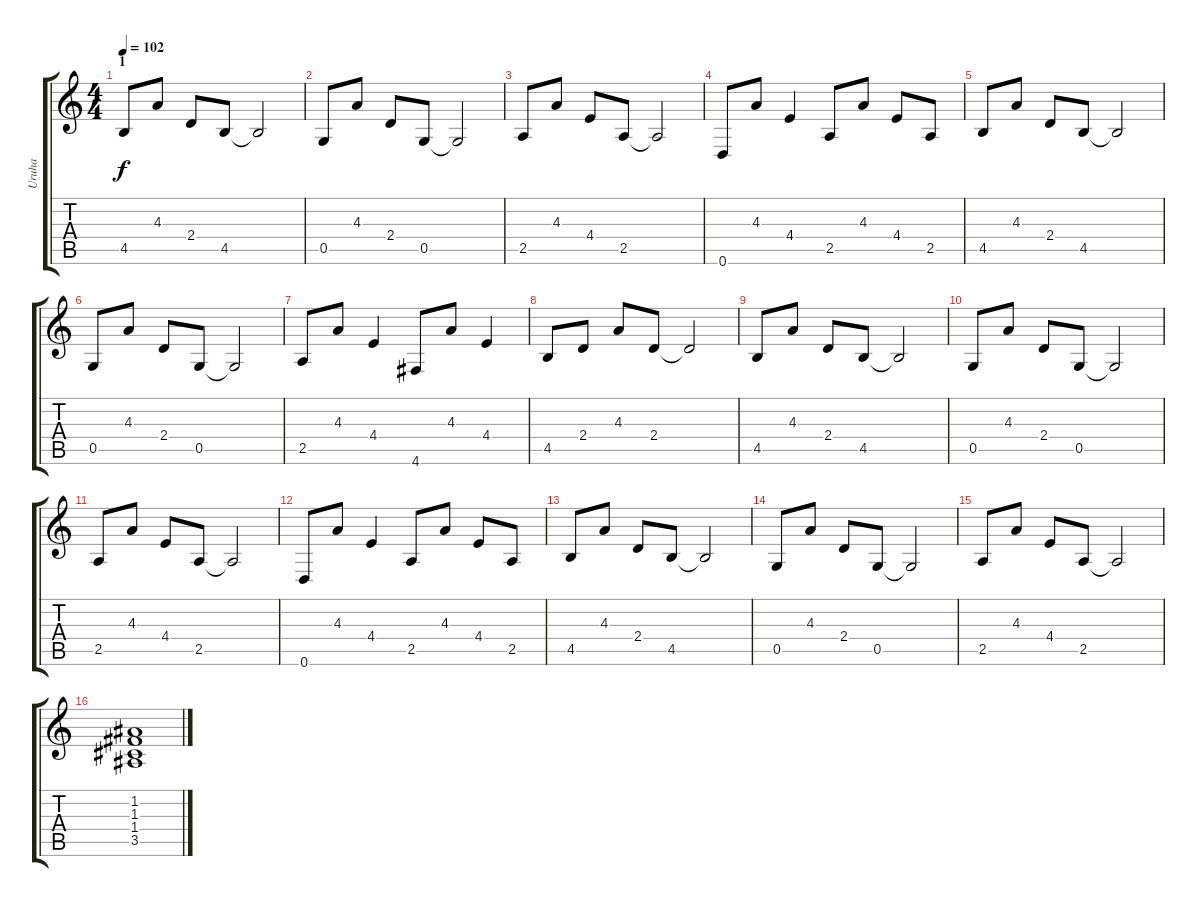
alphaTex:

\track ("Uruha" "Uruha") {solo instrument overdrivenguitar}
\staff {score tabs}
\tuning (D4 A3 F3 C3 G2 D2) {hide}
\ts (4 4)
\section ("" "1")
\tempo 102
\clef g2
\ks c
4.5.8{dy f instrument electricguitarclean} 4.3.8 2.4.8 4.5.8 4.5{t}.2 |
0.5.8 4.3.8 2.4.8 0.5.8 0.5{t}.2 |
2.5.8 4.3.8 4.4.8 2.5.8 2.5{t}.2 |
0.6.8 4.3.8 4.4.4 2.5.8 4.3.8 4.4.8 2.5.8 |
4.5.8 4.3.8 2.4.8 4.5.8 4.5{t}.2 |
0.5.8 4.3.8 2.4.8 0.5.8 0.5{t}.2 |
2.5.8 4.3.8 4.4.4 4.6.8 4.3.8 4.4.4 |
4.5.8 2.4.8 4.3.8 2.4.8 2.4{t}.2 |
4.5.8 4.3.8 2.4.8 4.5.8 4.5{t}.2 |
0.5.8 4.3.8 2.4.8 0.5.8 0.5{t}.2 |
2.5.8 4.3.8 4.4.8 2.5.8 2.5{t}.2 |
0.6.8 4.3.8 4.4.4 2.5.8 4.3.8 4.4.8 2.5.8 |
4.5.8 4.3.8 2.4.8 4.5.8 4.5{t}.2 |
0.5.8 4.3.8 2.4.8 0.5.8 0.5{t}.2 |
2.5.8 4.3.8 4.4.8 2.5.8 2.5{t}.2 |
(1.2 1.3 1.4 3.5).1
